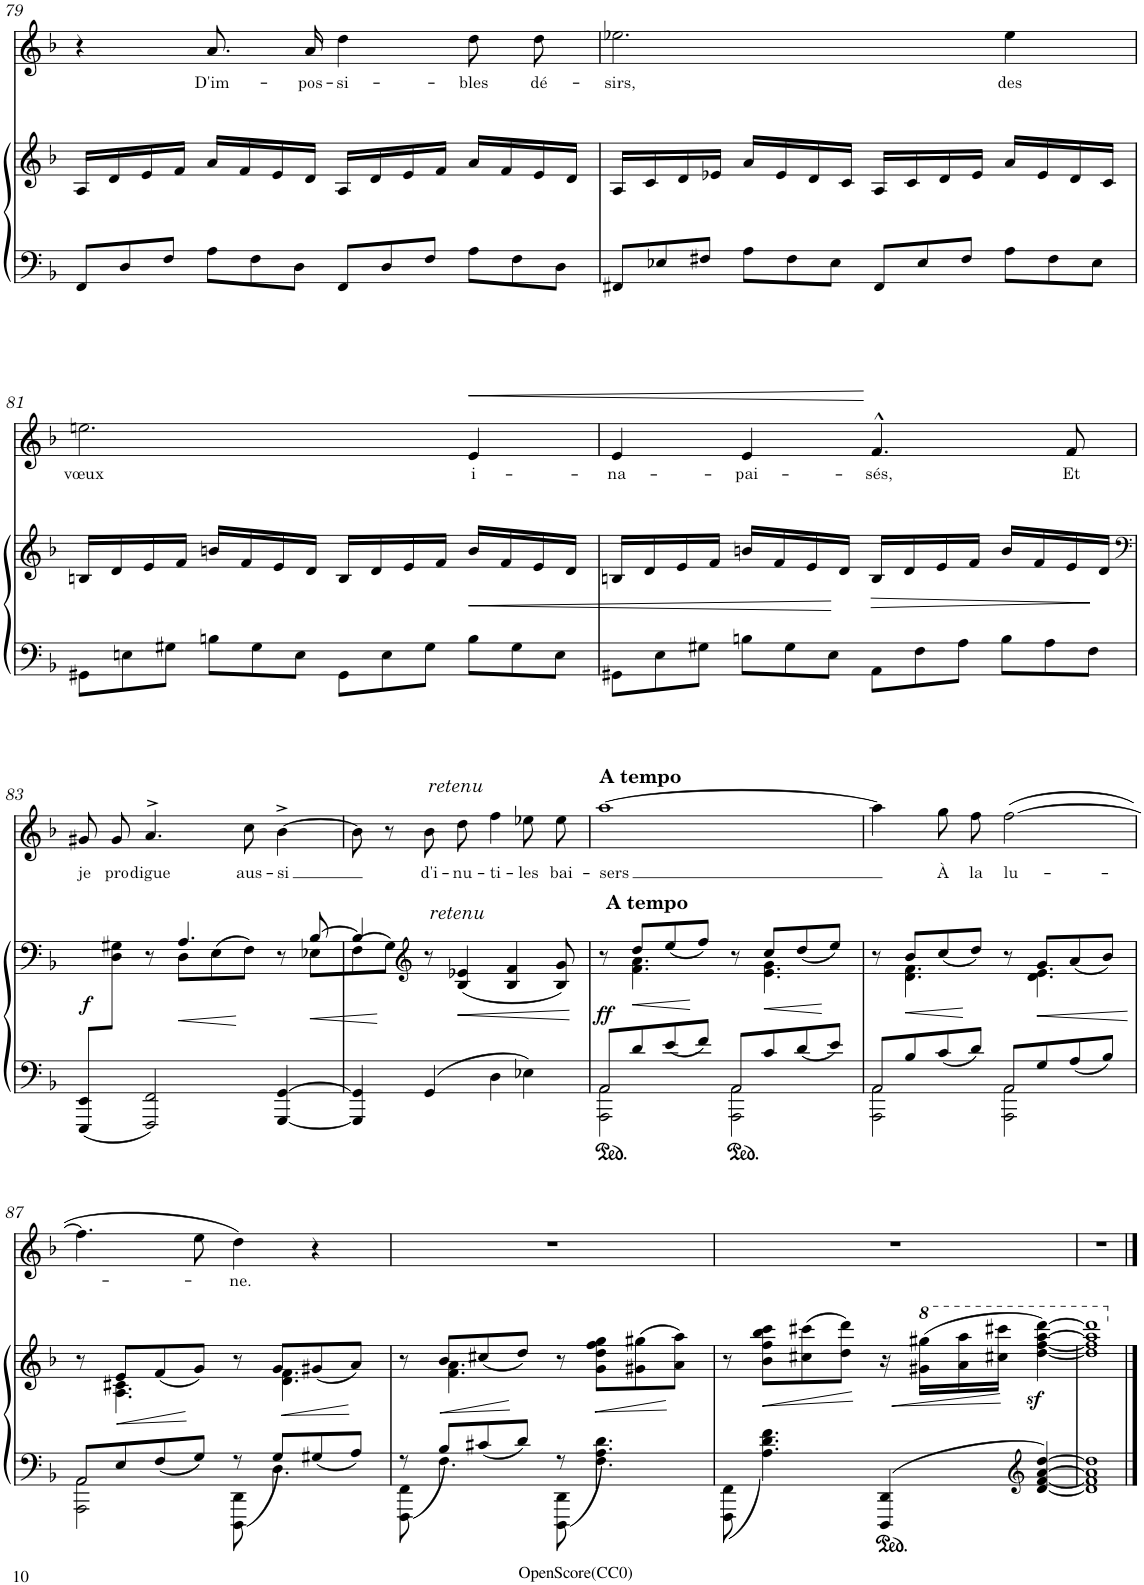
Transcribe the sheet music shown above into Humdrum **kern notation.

**kern	**kern	**dynam	**kern	**text	**dynam
*part2	*part2	*part2	*part1	*part1	*part1
*staff3	*staff2	*staff2/3	*staff1	*staff1	*staff1
*I"Piano	*	*	*I"Chant Voice	*	*
*I'Pno	*	*	*	*	*
!!LO:PB:g=z
*clefF4	*clefG2	*	*clefG2	*	*
*k[b-]	*k[b-]	*	*k[b-]	*	*
*M4/4	*M4/4	*	*M4/4	*	*
=79	=79	=79	=79	=79	=79
12FF/L	16A/LL	.	4r	.	.
.	16d/	.	.	.	.
12D/	.	.	.	.	.
.	16e/	.	.	.	.
12F/J	.	.	.	.	.
.	16f/JJ	.	.	.	.
*Xbrackettup	*	*	*	*	*
!	!	!	!	!LO:LY:b	!
12A\L	16a/LL	.	8.a/L	D'im-	.
.	16f/	.	.	.	.
12F\	.	.	.	.	.
.	16e/	.	.	.	.
12D\J	.	.	.	.	.
!	!	!	!	!LO:LY:b	!
.	16d/JJ	.	16a/Jk	-pos-	.
*brackettup	*	*	*	*	*
!	!	!	!	!LO:LY:b	!
12FF/L	16A/LL	.	4dd\	-si-	.
.	16d/	.	.	.	.
12D/	.	.	.	.	.
.	16e/	.	.	.	.
12F/J	.	.	.	.	.
.	16f/JJ	.	.	.	.
*Xbrackettup	*	*	*	*	*
!	!	!	!	!LO:LY:b	!
12A\L	16a/LL	.	8dd\L	-bles	.
.	16f/	.	.	.	.
12F\	.	.	.	.	.
!	!	!	!	!LO:LY:b	!
.	16e/	.	8dd\J	dé-	.
12D\J	.	.	.	.	.
.	16d/JJ	.	.	.	.
=80	=80	=80	=80	=80	=80
*brackettup	*	*	*	*	*
!	!	!	!	!LO:LY:b	!
12FF#X/L	16A/LL	.	2.ee-X\	-sirs,	.
.	16c/	.	.	.	.
12E-X/	.	.	.	.	.
.	16d/	.	.	.	.
12F#X/J	.	.	.	.	.
.	16e-X/JJ	.	.	.	.
*Xbrackettup	*	*	*	*	*
12A\L	16a/LL	.	.	.	.
.	16e-/	.	.	.	.
12F#\	.	.	.	.	.
.	16d/	.	.	.	.
12E-\J	.	.	.	.	.
.	16c/JJ	.	.	.	.
*brackettup	*	*	*	*	*
12FF#/L	16A/LL	.	.	.	.
.	16c/	.	.	.	.
12E-/	.	.	.	.	.
.	16d/	.	.	.	.
12F#/J	.	.	.	.	.
.	16e-/JJ	.	.	.	.
*Xbrackettup	*	*	*	*	*
!	!	!	!	!LO:LY:b	!
12A\L	16a/LL	.	4ee-\	des	.
.	16e-/	.	.	.	.
12F#\	.	.	.	.	.
.	16d/	.	.	.	.
12E-\J	.	.	.	.	.
.	16c/JJ	.	.	.	.
!!LO:LB:g=z
=81	=81	=81	=81	=81	=81
!	!	!	!	!LO:LY:b	!
12GG#X\L	16Bn/LL	.	2.een\	vœux	.
.	16d/	.	.	.	.
12En\	.	.	.	.	.
.	16e/	.	.	.	.
12G#X\J	.	.	.	.	.
.	16f/JJ	.	.	.	.
12Bn\L	16bn/LL	.	.	.	.
.	16f/	.	.	.	.
12G#\	.	.	.	.	.
.	16e/	.	.	.	.
12E\J	.	.	.	.	.
.	16d/JJ	.	.	.	.
12GG#\L	16B/LL	.	.	.	.
.	16d/	.	.	.	.
12E\	.	.	.	.	.
.	16e/	.	.	.	.
12G#\J	.	.	.	.	.
.	16f/JJ	.	.	.	.
!	!	!LO:HP:b	!	!LO:LY:b	!LO:HP:b
12B\L	16b/LL	<	4e/	i-	<
.	16f/	.	.	.	.
12G#\	.	.	.	.	.
.	16e/	.	.	.	.
12E\J	.	.	.	.	.
.	16d/JJ	.	.	.	.
=82	=82	=82	=82	=82	=82
!	!	!	!	!LO:LY:b	!
12GG#X\L	16Bn/LL	.	4e/	-na-	.
.	16d/	.	.	.	.
12E\	.	.	.	.	.
.	16e/	.	.	.	.
12G#X\J	.	.	.	.	.
.	16f/JJ	.	.	.	.
!	!	!	!	!LO:LY:b	!
12Bn\L	16bn/LL	.	4e/	-pai-	.
.	16f/	.	.	.	.
12G#\	.	.	.	.	.
.	16e/	.	.	.	.
12E\J	.	.	.	.	.
.	16d/JJ	[	.	.	.
!	!	!LO:HP:b	!	!LO:LY:b	!
12AA\L	16B/LL	>	4.f^^/	-sés,	[
.	16d/	.	.	.	.
12F\	.	.	.	.	.
.	16e/	.	.	.	.
12A\J	.	.	.	.	.
.	16f/JJ	.	.	.	.
12B\L	16b/LL	.	.	.	.
.	16f/	.	.	.	.
12A\	.	.	.	.	.
!	!	!	!	!LO:LY:b	!
.	16e/	.	8f/	Et	.
12F\J	.	.	.	.	.
.	16d/JJ	]	.	.	.
!!LO:LB:g=z
=83	=83	=83	=83	=83	=83
*	*clefF4	*	*	*	*
*	*^	*	*	*	*
*	*	*^	*	*	*	*
!	!	!	!	!	!	!LO:LY:b	!
8EEE/ 8EE/L	4ryy	4.ryy	8ryy	.	8g#X/L	je	.
!	!	!	!	!LO:DY:a=2	!	!LO:LY:b	!
8ryy	.	.	8D\ 8G#X\J	f	8g#/J	pro-	.
!	!	!	!	!	!	!LO:LY:b	!
2FFF/ 2FF/	8r	.	2.ryy	.	4.a^>/	-digue	.
!	!	!	!	!LO:HP:b	!	!	!
.	4.A/	8D\L	.	<	.	.	.
.	.	(>8E\	.	.	.	.	.
!	!	!	!	!	!	!LO:LY:b	!
.	.	8F\J)	.	[	8cc\	aus-	.
!	!	!	!	!	!	!LO:LY:b	!
[4GGG/ [4GG/	8r	8ryy	.	.	[4b-^\	-si	.
!	!	!	!	!LO:HP:b	!	!	!
.	[8B-/	8E-X\L	.	<	.	.	.
*	*	*v	*v	*	*	*	*
=84	=84	=84	=84	=84	=84	=84
4GGG/] 4GG/]	4B-/]	(>8F\	.	8b-\]	.	.
!	!	!LO:TX:a:i:t=retenu	!	!	!	!
.	.	8G\J)	[	8r	.	.
*	*clefG2	*	*	*	*	*
!	!	!	!	!LO:TX:a:i:t=retenu	!	!
!	!	!	!	!	!LO:LY:b	!
4GG/	8r	2.ryy	.	8b-\L	d'i-	.
!	!	!	!LO:HP:b	!	!LO:LY:b	!
.	(<4B-/ 4e-X/	.	<	8dd\J	-nu-	.
!	!	!	!	!	!LO:LY:b	!
4D\	.	.	.	4ff\	-ti-	.
.	4B-/ 4f/	.	.	.	.	.
!	!	!	!	!	!LO:LY:b	!
4E-X\	.	.	.	8ee-X\L	-les	.
!	!	!	!	!	!LO:LY:b	!
.	8B-/ 8g/)	.	.	8ee-\J	bai-	.
*	*v	*v	*	*	*	*
.	.	[	.	.	.
=85	=85	=85	=85	=85	=85
!	!	!	!LO:TX:a:B:t=A tempo	!	!
!LO:N:head=open	!	!LO:DY:b	!	!LO:LY:b	!
*^	*^	*	*	*	*
8AA/L	2AAA\ 2AA\	8r	8ryy	ff	[1aa	-sers	.
!	!	!LO:TX:a:B:t=A tempo	!	!	!	!	!
!	!	!	!	!LO:HP:b	!	!	!
8d/	.	8dd/L	4.f\ 4.a\	<	.	.	.
8e/	.	(<8ee/	.	.	.	.	.
8f/J	.	8ff/J)	.	[	.	.	.
!LO:N:head=open	!	!	!	!	!	!	!
8AA/L	2AAA\ 2AA\	8r	8ryy	.	.	.	.
!	!	!	!	!LO:HP:b	!	!	!
8c/	.	8cc/L	4.e\ 4.g\	<	.	.	.
8d/	.	(<8dd/	.	.	.	.	.
8e/J	.	8ee/J)	.	[	.	.	.
=86	=86	=86	=86	=86	=86	=86	=86
!LO:N:head=open	!	!	!	!	!	!	!
8AA/L	2AAA\ 2AA\	8r	8ryy	.	4aa\]	.	.
!	!	!	!	!LO:HP:b	!	!	!
8B-/	.	8b-/L	4.d\ 4.f\	<	.	.	.
!	!	!	!	!	!	!LO:LY:b	!
8c/	.	(<8cc/	.	.	8gg\L	À	.
!	!	!	!	!	!	!LO:LY:b	!
8d/J	.	8dd/J)	.	[	8ff\J	la	.
!LO:N:head=open	!	!	!	!	!	!LO:LY:b	!
8AA/L	2AAA\ 2AA\	8r	8ryy	.	([2ff\	lu-	.
!	!	!	!	!LO:HP:b	!	!	!
8G/	.	8g/L	4.d\ 4.e\	<	.	.	.
8A/	.	(<8a/	.	.	.	.	.
8B-/J	.	8b-/J)	.	.	.	.	.
*v	*v	*	*	*	*	*	*
*	*v	*v	*	*	*	*
.	.	[	.	.	.
!!LO:LB:g=z
=87	=87	=87	=87	=87	=87
!LO:N:head=open	!	!	!	!	!
*^	*^	*	*	*	*
8AA/L	2AAA\ 2AA\	8r	8ryy	.	4.ff\]	.	.
!	!	!	!	!LO:HP:b	!	!	!
8E/	.	8e/L	4.A\ 4.c#X\	<	.	.	.
8F/	.	(<8f/	.	.	.	.	.
8G/J	.	8g/J)	.	[	8ee\	.	.
!	!	!	!	!	!	!LO:LY:b	!
8r	8DDD\ 8DD\	8r	8ryy	.	4dd\)	-ne.	.
!	!	!	!	!LO:HP:b	!	!	!
8G/L	4.D\	8g/L	4.d\ 4.f\	<	.	.	.
8G#X/	.	(<8g#X/	.	.	4r	.	.
8A/J	.	8a/J)	.	[	.	.	.
=88	=88	=88	=88	=88	=88	=88	=88
8r	8FFF\ 8FF\	8r	8ryy	.	1r	.	.
!	!	!	!	!LO:HP:b	!	!	!
8B-/L	4.F\	8b-/L	4.f\ 4.a\	<	.	.	.
8c#X/	.	(<8cc#X/	.	.	.	.	.
8d/J	.	8dd/J)	.	[	.	.	.
8r	8DDD\ 8DD\	8r	2ryy	.	.	.	.
!	!	!	!	!LO:HP:b	!	!	!
4.F\ 4.A\ 4.d\	4.F\	8g\ 8dd\ 8ff\ 8gg\L	.	<	.	.	.
.	.	(>8g#X\ 8gg#X\	.	.	.	.	.
.	.	8a\ 8aa\J)	.	[	.	.	.
*v	*v	*	*	*	*	*	*
*	*v	*v	*	*	*	*
=89	=89	=89	=89	=89	=89
8FFF\ 8FF\	8r	.	1r	.	.
!	!	!LO:HP:b	!	!	!
4.A\ 4.d\ 4.f\	8b-\ 8ff\ 8bb-\ 8ccc\L	<	.	.	.
.	(>8cc#X\ 8ccc#X\	.	.	.	.
.	8dd\ 8ddd\J)	.	.	.	.
!	!	!LO:HP:n=1:b	!	!	!
4DDD/ 4DD/	16r	[ <	.	.	.
*	*8va	*	*	*	*
.	(16gg#X\ 16ggg#X\LL	.	.	.	.
.	16aa\ 16aaa\	.	.	.	.
.	16ccc#X\ 16cccc#X\JJ	[	.	.	.
*clefG2	*	*	*	*	*
[4d/ [4f/ [>4a/ [4dd/	[4ddd\z< [<4fff\z< [4aaa\z< [4dddd\z<)	.	.	.	.
=90	=90	=90	=90	=90	=90
1d] 1f] 1a] 1dd]	1ddd] 1fff] 1aaa] 1dddd]	.	1r	.	.
*	*X8va	*	*	*	*
==	==	==	==	==	==
*-	*-	*-	*-	*-	*-
